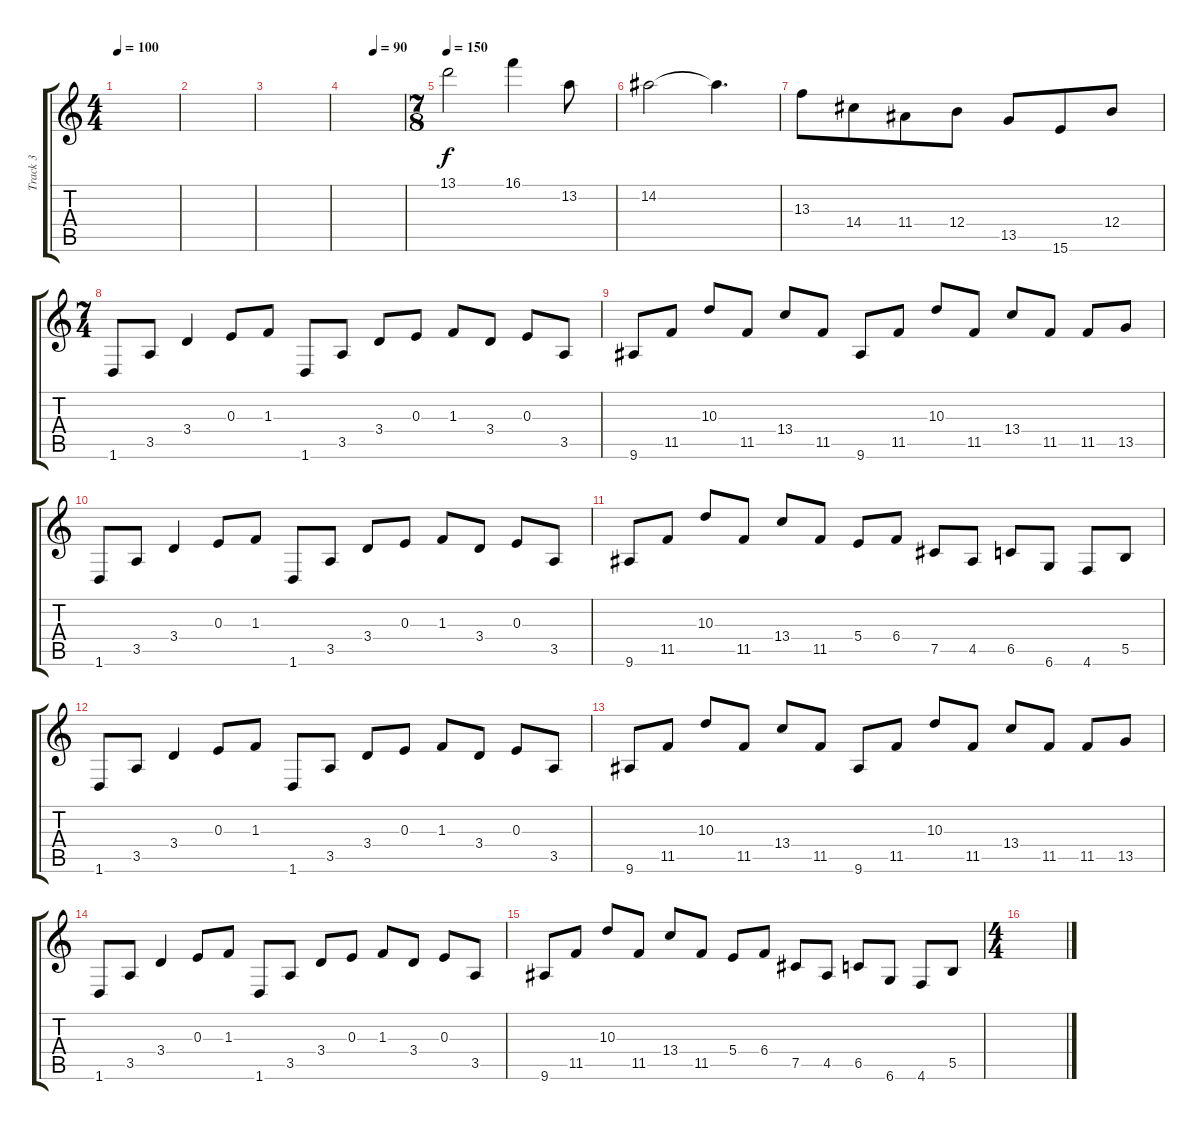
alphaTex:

\track ("Track 3" "Track 3") {instrument distortionguitar}
\staff {score tabs}
\tuning (Db4 Ab3 E3 B2 Gb2 Db2) {hide}
\ts (4 4)
\tempo 100
\clef g2
\ks c
|
|
|
\tempo (90 0.5)
|
\ts (7 8)
\tempo 150
13.1.2{balance 4} 16.1.4 13.2.8 |
14.2.2 14.2{t}.4{d} |
13.3.8 14.4.8 11.4.8 12.4.8 13.5.8 15.6.8 12.4.8 |
\ts (7 4)
1.6.8 3.5.8 3.4.4 0.3.8 1.3.8 1.6.8 3.5.8 3.4.8 0.3.8 1.3.8 3.4.8 0.3.8 3.5.8 |
9.6.8 11.5.8 10.3.8 11.5.8 13.4.8 11.5.8 9.6.8 11.5.8 10.3.8 11.5.8 13.4.8 11.5.8 11.5.8 13.5.8 |
1.6.8 3.5.8 3.4.4 0.3.8 1.3.8 1.6.8 3.5.8 3.4.8 0.3.8 1.3.8 3.4.8 0.3.8 3.5.8 |
9.6.8 11.5.8 10.3.8 11.5.8 13.4.8 11.5.8 5.4.8 6.4.8 7.5.8 4.5.8 6.5.8 6.6.8 4.6.8 5.5.8 |
1.6.8 3.5.8 3.4.4 0.3.8 1.3.8 1.6.8 3.5.8 3.4.8 0.3.8 1.3.8 3.4.8 0.3.8 3.5.8 |
9.6.8 11.5.8 10.3.8 11.5.8 13.4.8 11.5.8 9.6.8 11.5.8 10.3.8 11.5.8 13.4.8 11.5.8 11.5.8 13.5.8 |
1.6.8 3.5.8 3.4.4 0.3.8 1.3.8 1.6.8 3.5.8 3.4.8 0.3.8 1.3.8 3.4.8 0.3.8 3.5.8 |
9.6.8 11.5.8 10.3.8 11.5.8 13.4.8 11.5.8 5.4.8 6.4.8 7.5.8 4.5.8 6.5.8 6.6.8 4.6.8 5.5.8 |
\ts (4 4)
